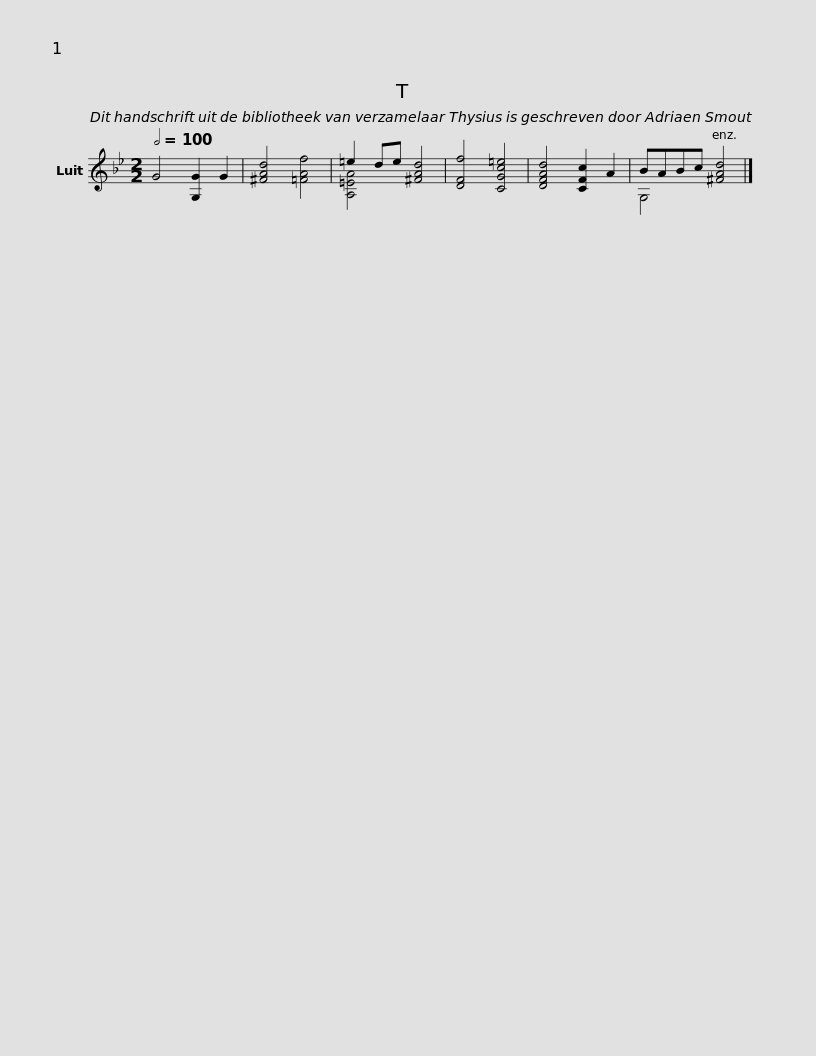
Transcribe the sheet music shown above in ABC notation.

X:1
%%score ( 1 2 )
L:1/8
Q:1/2=100
M:2/2
I:linebreak $
K:Bb
V:1 treble
V:2 treble
V:1
 G4 [G,G]2 G2 | [^FAd]4 [=FAf]4 | =e2 de [^FAd]4 | [DFf]4 [CGc=e]4 | [DFAd]4 [CFc]2 A2 | %5
 BABc [^FAd]4 |] %6
V:2
 x8 | x8 | [A,=EA]4 x4 | x8 | x8 | %5
 G,4 x4 |] %6
